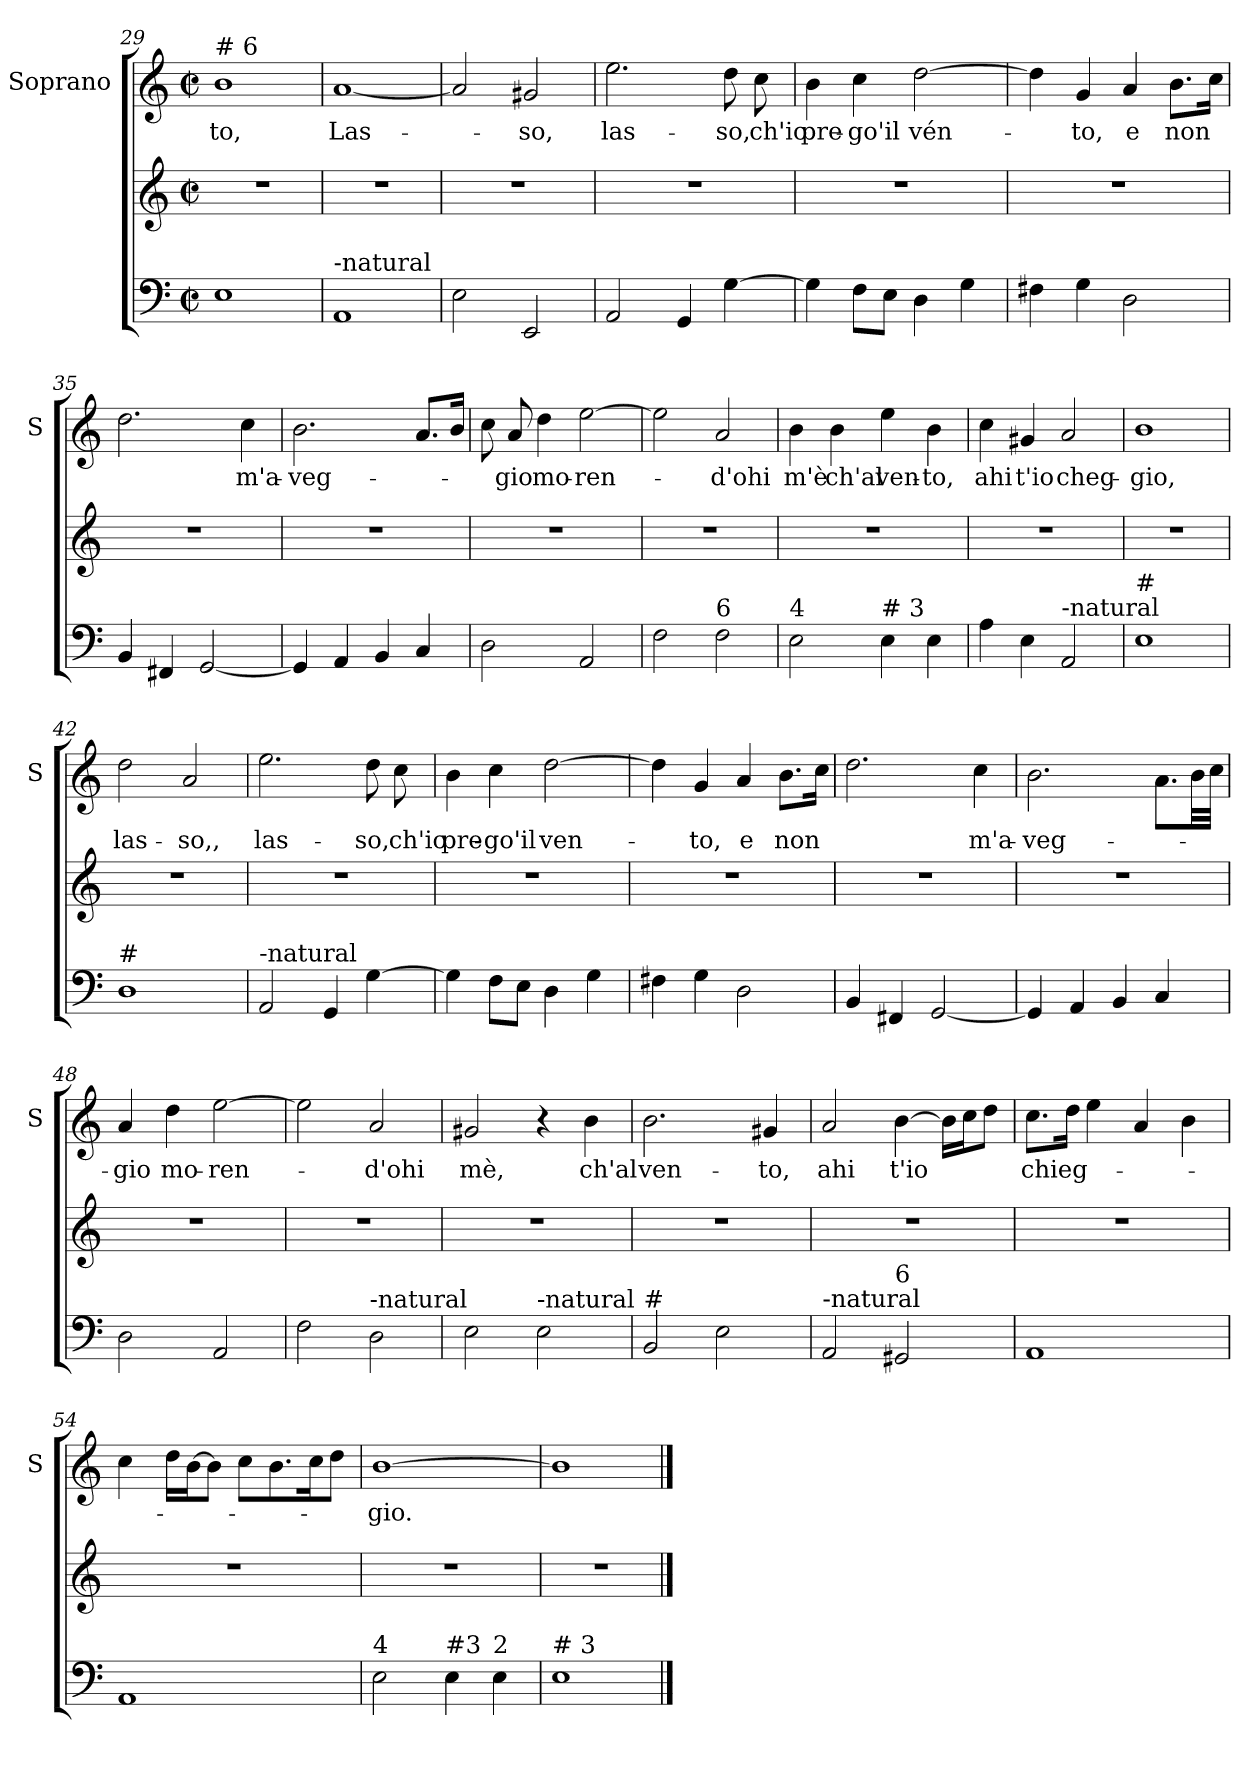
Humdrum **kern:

**kern	**kern	**kern	**text
*part2	*part2	*part1	*part1
*staff3	*staff2	*staff1	*staff1
*	*	*I"Soprano	*
*	*	*I'S	*
*clefF4	*clefG2	*clefG2	*
*k[]	*k[]	*k[]	*
*C:	*C:	*C:	*
*M2/2	*M2/2	*M2/2	*
*met(c|)	*met(c|)	*met(c|)	*
=29	=29	=29	=29
!	!	!LO:TX:a:t=# 6	!
!	!	!	!LO:LY:b
1E	1r	1b	-to,
!!LO:LB:g=z
=30	=30	=30	=30
!LO:TX:a:t=-natural	!	!	!
!	!	!	!LO:LY:b
1AA	1r	[1a	Las-
=31	=31	=31	=31
2E\	1r	2a/]	.
!	!	!	!LO:LY:b
2EE/	.	2g#X/	-so,
=32	=32	=32	=32
!	!	!	!LO:LY:b
2AA/	1r	2.ee\	las-
4GG/	.	.	.
!	!	!	!LO:LY:b
[4G\	.	8dd\	-so,
!	!	!	!LO:LY:b
.	.	8cc\	ch'io
=33	=33	=33	=33
!	!	!	!LO:LY:b
4G\]	1r	4b\	pre-
!	!	!	!LO:LY:b
8F\L	.	4cc\	-go'il
8E\J	.	.	.
!	!	!	!LO:LY:b
4D\	.	[2dd\	vén-
4G\	.	.	.
=34	=34	=34	=34
4F#X\	1r	4dd\]	.
!	!	!	!LO:LY:b
4G\	.	4g/	-to,
!	!	!	!LO:LY:b
2D\	.	4a/	e
!	!	!	!LO:LY:b
.	.	8.b\L	non
.	.	16cc\Jk	.
=35	=35	=35	=35
4BB/	1r	2.dd\	.
4FF#X/	.	.	.
[2GG/	.	.	.
!	!	!	!LO:LY:b
.	.	4cc\	m'a-
!!LO:PB:g=z
=36	=36	=36	=36
!	!	!	!LO:LY:b
4GG/]	1r	2.b\	-veg-
4AA/	.	.	.
4BB/	.	.	.
4C/	.	8.a/L	.
.	.	16b/Jk	.
=37	=37	=37	=37
2D\	1r	8cc\	.
!	!	!	!LO:LY:b
.	.	8a/	-gio
!	!	!	!LO:LY:b
.	.	4dd\	mo-
!	!	!	!LO:LY:b
2AA/	.	[2ee\	-ren-
=38	=38	=38	=38
2F\	1r	2ee\]	.
!LO:TX:a:t=6	!	!	!
!	!	!	!LO:LY:b
2F\	.	2a/	-d'ohi
=39	=39	=39	=39
!LO:TX:a:t=4	!	!	!
!	!	!	!LO:LY:b
2E\	1r	4b\	m'è
!	!	!	!LO:LY:b
.	.	4b\	ch'al
!LO:TX:a:t=# 3	!	!	!
!	!	!	!LO:LY:b
4E\	.	4ee\	ven-
!	!	!	!LO:LY:b
4E\	.	4b\	-to,
=40	=40	=40	=40
!	!	!	!LO:LY:b
4A\	1r	4cc\	ahi
!	!	!	!LO:LY:b
4E\	.	4g#X/	t'io
!LO:TX:a:t=-natural	!	!	!
!	!	!	!LO:LY:b
2AA/	.	2a/	cheg-
=41	=41	=41	=41
!LO:TX:a:t=#	!	!	!
!	!	!	!LO:LY:b
1E	1r	1b	-gio,
!!LO:LB:g=z
=42	=42	=42	=42
!LO:TX:a:t=#	!	!	!
!	!	!	!LO:LY:b
1D	1r	2dd\	las-
!	!	!	!LO:LY:b
.	.	2a/	-so,,
=43	=43	=43	=43
!LO:TX:a:t=-natural	!	!	!
!	!	!	!LO:LY:b
2AA/	1r	2.ee\	las-
4GG/	.	.	.
!	!	!	!LO:LY:b
[4G\	.	8dd\	-so,
!	!	!	!LO:LY:b
.	.	8cc\	ch'io
=44	=44	=44	=44
!	!	!	!LO:LY:b
4G\]	1r	4b\	pre-
!	!	!	!LO:LY:b
8F\L	.	4cc\	-go'il
8E\J	.	.	.
!	!	!	!LO:LY:b
4D\	.	[2dd\	ven-
4G\	.	.	.
=45	=45	=45	=45
4F#X\	1r	4dd\]	.
!	!	!	!LO:LY:b
4G\	.	4g/	-to,
!	!	!	!LO:LY:b
2D\	.	4a/	e
!	!	!	!LO:LY:b
.	.	8.b\L	non
.	.	16cc\Jk	.
=46	=46	=46	=46
4BB/	1r	2.dd\	.
4FF#X/	.	.	.
[2GG/	.	.	.
!	!	!	!LO:LY:b
.	.	4cc\	m'a-
!!LO:LB:g=z
=47	=47	=47	=47
!	!	!	!LO:LY:b
4GG/]	1r	2.b\	-veg-
4AA/	.	.	.
4BB/	.	.	.
4C/	.	8.a\L	.
.	.	32b\LL	.
.	.	32cc\JJJ	.
=48	=48	=48	=48
!	!	!	!LO:LY:b
2D\	1r	4a/	-gio
!	!	!	!LO:LY:b
.	.	4dd\	mo-
!	!	!	!LO:LY:b
2AA/	.	[2ee\	-ren-
=49	=49	=49	=49
2F\	1r	2ee\]	.
!LO:TX:a:t=-natural	!	!	!
!	!	!	!LO:LY:b
2D\	.	2a/	-d'ohi
=50	=50	=50	=50
!	!	!	!LO:LY:b
2E\	1r	2g#X/	mè,
!LO:TX:a:t=-natural	!	!	!
2E\	.	4r	.
!	!	!	!LO:LY:b
.	.	4b\	ch'al
=51	=51	=51	=51
!LO:TX:a:t=#	!	!	!
!	!	!	!LO:LY:b
2BB/	1r	2.b\	ven-
2E\	.	.	.
!	!	!	!LO:LY:b
.	.	4g#X/	-to,
!!LO:LB:g=z
=52	=52	=52	=52
!LO:TX:a:t=-natural	!	!	!
!	!	!	!LO:LY:b
2AA/	1r	2a/	ahi
!LO:TX:a:t=6	!	!	!
!	!	!	!LO:LY:b
2GG#X/	.	[4b\	t'io
.	.	16b\LL]	.
.	.	16cc\J	.
.	.	8dd\J	.
=53	=53	=53	=53
!	!	!	!LO:LY:b
1AA	1r	8.cc\L	chieg-
.	.	16dd\Jk	.
.	.	4ee\	.
.	.	4a/	.
.	.	4b\	.
=54	=54	=54	=54
1AA	1r	4cc\	.
.	.	16dd\LL	.
.	.	[16b\J	.
.	.	8b\J]	.
.	.	8cc\L	.
.	.	8.b\	.
.	.	16cc\k	.
.	.	8dd\J	.
=55	=55	=55	=55
!LO:TX:a:t=4	!	!	!
!	!	!	!LO:LY:b
2E\	1r	[1b	-gio.
!LO:TX:a:t=#3	!	!	!
4E\	.	.	.
!LO:TX:a:t=2	!	!	!
4E\	.	.	.
=56	=56	=56	=56
!LO:TX:a:t=# 3	!	!	!
1E	1r	1b]	.
==	==	==	==
*-	*-	*-	*-
